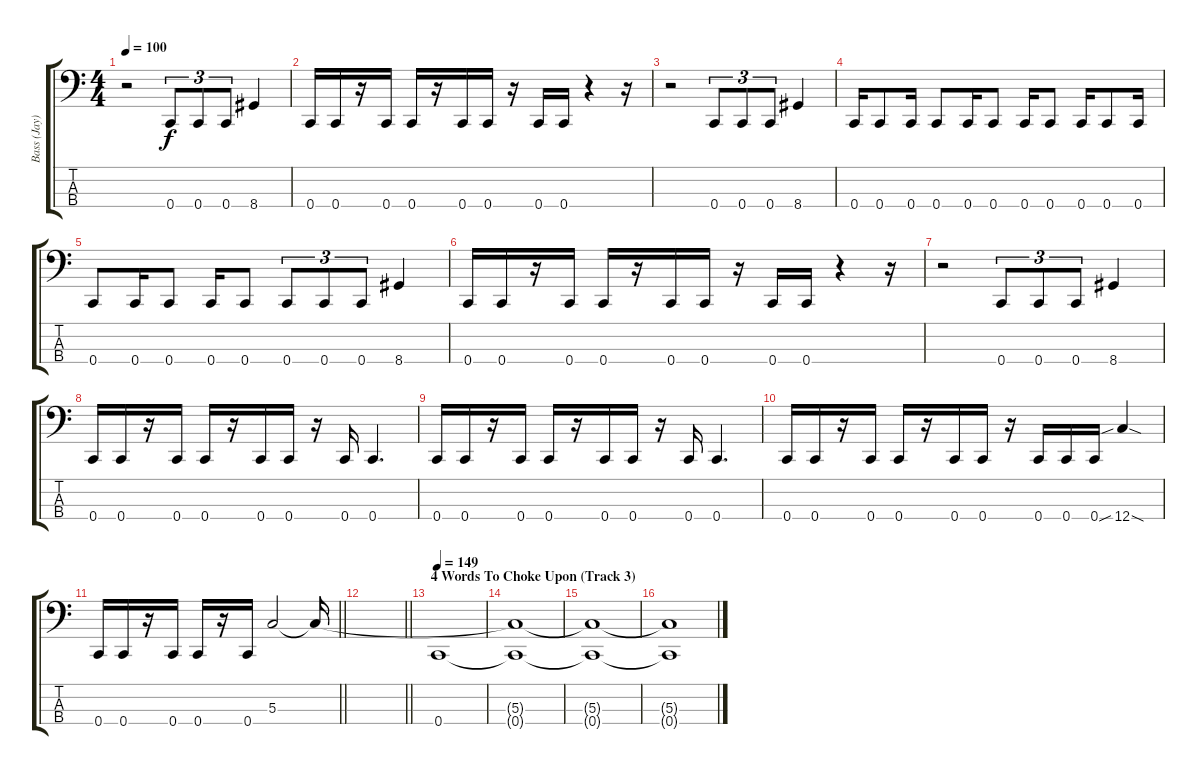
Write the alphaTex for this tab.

\track ("Bass (Jay)" "Bass (Jay)") {instrument electricbasspick}
\staff {score tabs}
\tuning (F2 C2 G1 C1) {hide}
\ts (4 4)
\tempo 100
\clef f4
\ks c
r.2{dy f} 0.4.8{tu (3 2)} 0.4.8{tu (3 2)} 0.4.8{tu (3 2)} 8.4.4 |
0.4.16 0.4.16 r.16 0.4.16 0.4.16 r.16 0.4.16 0.4.16 r.16 0.4.16 0.4.16 r.4 r.16 |
r.2 0.4.8{tu (3 2)} 0.4.8{tu (3 2)} 0.4.8{tu (3 2)} 8.4.4 |
0.4.16 0.4.8 0.4.16 0.4.8 0.4.16 0.4.8 0.4.16 0.4.8 0.4.16 0.4.8 0.4.16 |
0.4.8 0.4.16 0.4.8 0.4.16 0.4.8 0.4.8{tu (3 2)} 0.4.8{tu (3 2)} 0.4.8{tu (3 2)} 8.4.4 |
0.4.16 0.4.16 r.16 0.4.16 0.4.16 r.16 0.4.16 0.4.16 r.16 0.4.16 0.4.16 r.4 r.16 |
r.2 0.4.8{tu (3 2)} 0.4.8{tu (3 2)} 0.4.8{tu (3 2)} 8.4.4 |
0.4.16 0.4.16 r.16 0.4.16 0.4.16 r.16 0.4.16 0.4.16 r.16 0.4.16 0.4.4{d} |
0.4.16 0.4.16 r.16 0.4.16 0.4.16 r.16 0.4.16 0.4.16 r.16 0.4.16 0.4.4{d} |
0.4.16 0.4.16 r.16 0.4.16 0.4.16 r.16 0.4.16 0.4.16 r.16 0.4.16 0.4.16 0.4.16 12.4{sib sod}.4 |
\barLineRight lightlight
0.4.16 0.4.16 r.16 0.4.16 0.4.16 r.16 0.4.16 5.3.2 5.3{t}.16 |
\barLineRight lightlight
|
\section ("" "4 Words To Choke Upon (Track 3)")
\tempo 94
\tempo 149
0.4.1 |
(5.3{t} 0.4{t}).1 |
(5.3{t} 0.4{t}).1 |
(5.3{t} 0.4{t}).1
